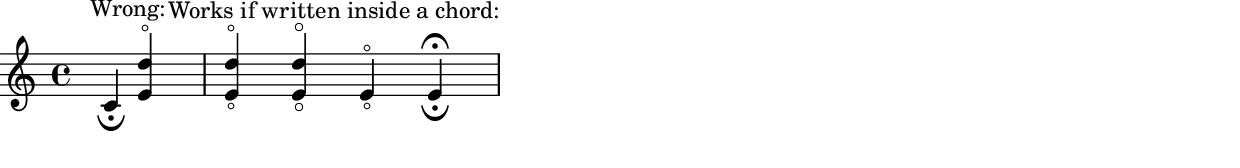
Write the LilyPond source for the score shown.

%% Generated by lilypond-book.py
%% Options: [exampleindent=10.16\mm,indent=0\mm,line-width=160\mm]
\include "lilypond-book-preamble.ly"


% ****************************************************************
% Start cut-&-pastable-section
% ****************************************************************



\paper {
  indent = 0\mm
  line-width = 160\mm
  % offset the left padding, also add 1mm as lilypond creates cropped
  % images with a little space on the right
  line-width = #(- line-width (* mm  3.000000) (* mm 1))
}

\layout {
  
}





% ****************************************************************
% ly snippet:
% ****************************************************************
\sourcefilename "showing-the-same-articulation-above-and-below-a-note-or-chord.ly"
\sourcefileline 0
%% DO NOT EDIT this file manually; it is automatically
%% generated from LSR http://lsr.dsi.unimi.it
%% Make any changes in LSR itself, or in Documentation/snippets/new/ ,
%% and then run scripts/auxiliar/makelsr.py
%%
%% This file is in the public domain.
\version "2.17.6"

\header {
%% Translation of GIT committish: 56145dfed8f19bb34459d5b40cab388776d2ec49
  texidoces = "
De forma predeterminada, LilyPond no permite poner la misma
articulación (p.ej., un acento, un calderón, un círculo de armónico,
etc.) encima y debajo de la nota.  Por ejemplo, c4_\\fermata^\\fermata
imprime solamente el calderón inferior.  El calderón superior
sencillamente se ignora.  Sin embargo, se pueden adosar inscripciones
(de igual forma que las digitaciones) dentro de un acorde, lo que
significa que es posible tener tantas articulaciones como se desee.
Este enfoque tiene la ventaja de que ignora la plica y posiciona la
articulación de forma relativa a la cabeza de la nota.  Puede verse
esto en el caso de los flageolets (indicaciones de armónico) que
aparecen en el fragmento de código.  Para recrear el comportamiento de
las inscripciones fuera del acorde, se requiere 'add-stem-support.
Así, la solución consiste en escribir la nota como un acorde y añadir
las articulaciones dentro de los paréntesis en ángulo <...>.  La
dirección siempre será hacia arriba, pero podemos retocar esto por
medio de una instrucción \\tweak: @code{<c-\\tweak dirección
#DOWN-\\fermata^\\fermata>}

"
  doctitlees = "Imprimir la misma articulación encima y debajo de la misma nota o acorde"

%% Translation of GIT committish: 64d521c30b929ac9be37823df577b8f02c8cf0ee
  texidocfr = "
LilyPond ne permet pas, par défaut, qu'une même articulation (accent,
flageolet, point d'orgue, etc.) se retrouve à la fois au-dessus et
au-dessous d'une note.  Par exemple, @code{c4_\\fermata^\\fermata} ne
donnera qu'un seul point d'orgue en dessous du do ; celui du dessus sera
tout bonnement ignoré.  On peut néanmoins accoler des scripts, tels des
doigtés, à l'intérieur d'un accord ; il peut donc y avoir autant
d'articulations que de besoin, ce qui, par voie de conséquence, permet
de s'affranchir de la présence des hampes et de positionner
l'articulation relativement à la tête de note comme dans le cas du
flageolet ci-dessous.  L'imitation du traitement d'un script
externe à un accord requérant un @code{add-stem-support} demande
de libeller la note comme étant un accord et d'ajouter les
articulations au sein de la construction @code{<@dots{}>}.  Un simple
amendement permettra de rectifier le positionnement habituel en
surplomb : @code{<c-\\tweak direction #DOWN-\\fermata^\\fermata>}

"
  doctitlefr = "Impression d'une même articulation des deux côtés d'une note ou d'un accord"

  lsrtags = "expressive-marks, tweaks-and-overrides, version-specific"

  texidoc = "
By default, LilyPond does not allow the same articulation (e.g., an
accent, a fermata, a flageolet, etc.) to be displayed above and below a
note. For example, c4_\\fermata^\\fermata will only show a fermata
below. The fermata above will simply be ignored. However, one can stick
scripts (just like fingerings) inside a chord, which means it is
possible to have as many articulations as desired. This approach has
the advantage that it ignores the stem and positions the articulation
relative to the note head. This can be seen in the case of the
flageolets in the snippet. To mimic the behaviour of scripts outside a
chord, 'add-stem-support would be required. So, the solution is to
write the note as a chord and add the articulations inside the <...>.
The direction will always be above, but one can tweak this via a
\\tweak: @code{<c-\\tweak direction #DOWN-\\fermata^\\fermata>}

"
  doctitle = "Showing the same articulation above and below a note or chord"
} % begin verbatim


% The same as \flageolet, just a little smaller
smallFlageolet =
#(let ((m (make-articulation "flageolet")))
   (set! (ly:music-property m 'tweaks)
         (acons 'font-size -2
                (ly:music-property m 'tweaks)))
   m)

\relative c' {
  s4^"Wrong:"
  c4_\fermata^\fermata % The second fermata is ignored!
  <e d'>4^\smallFlageolet_\smallFlageolet

  s4^"Works if written inside a chord:"
  <e_\smallFlageolet d'^\smallFlageolet>4
  <e_\flageolet d'^\flageolet>4
  <e_\smallFlageolet^\smallFlageolet>4
  <e_\fermata^\fermata>4
}



% ****************************************************************
% end ly snippet
% ****************************************************************
